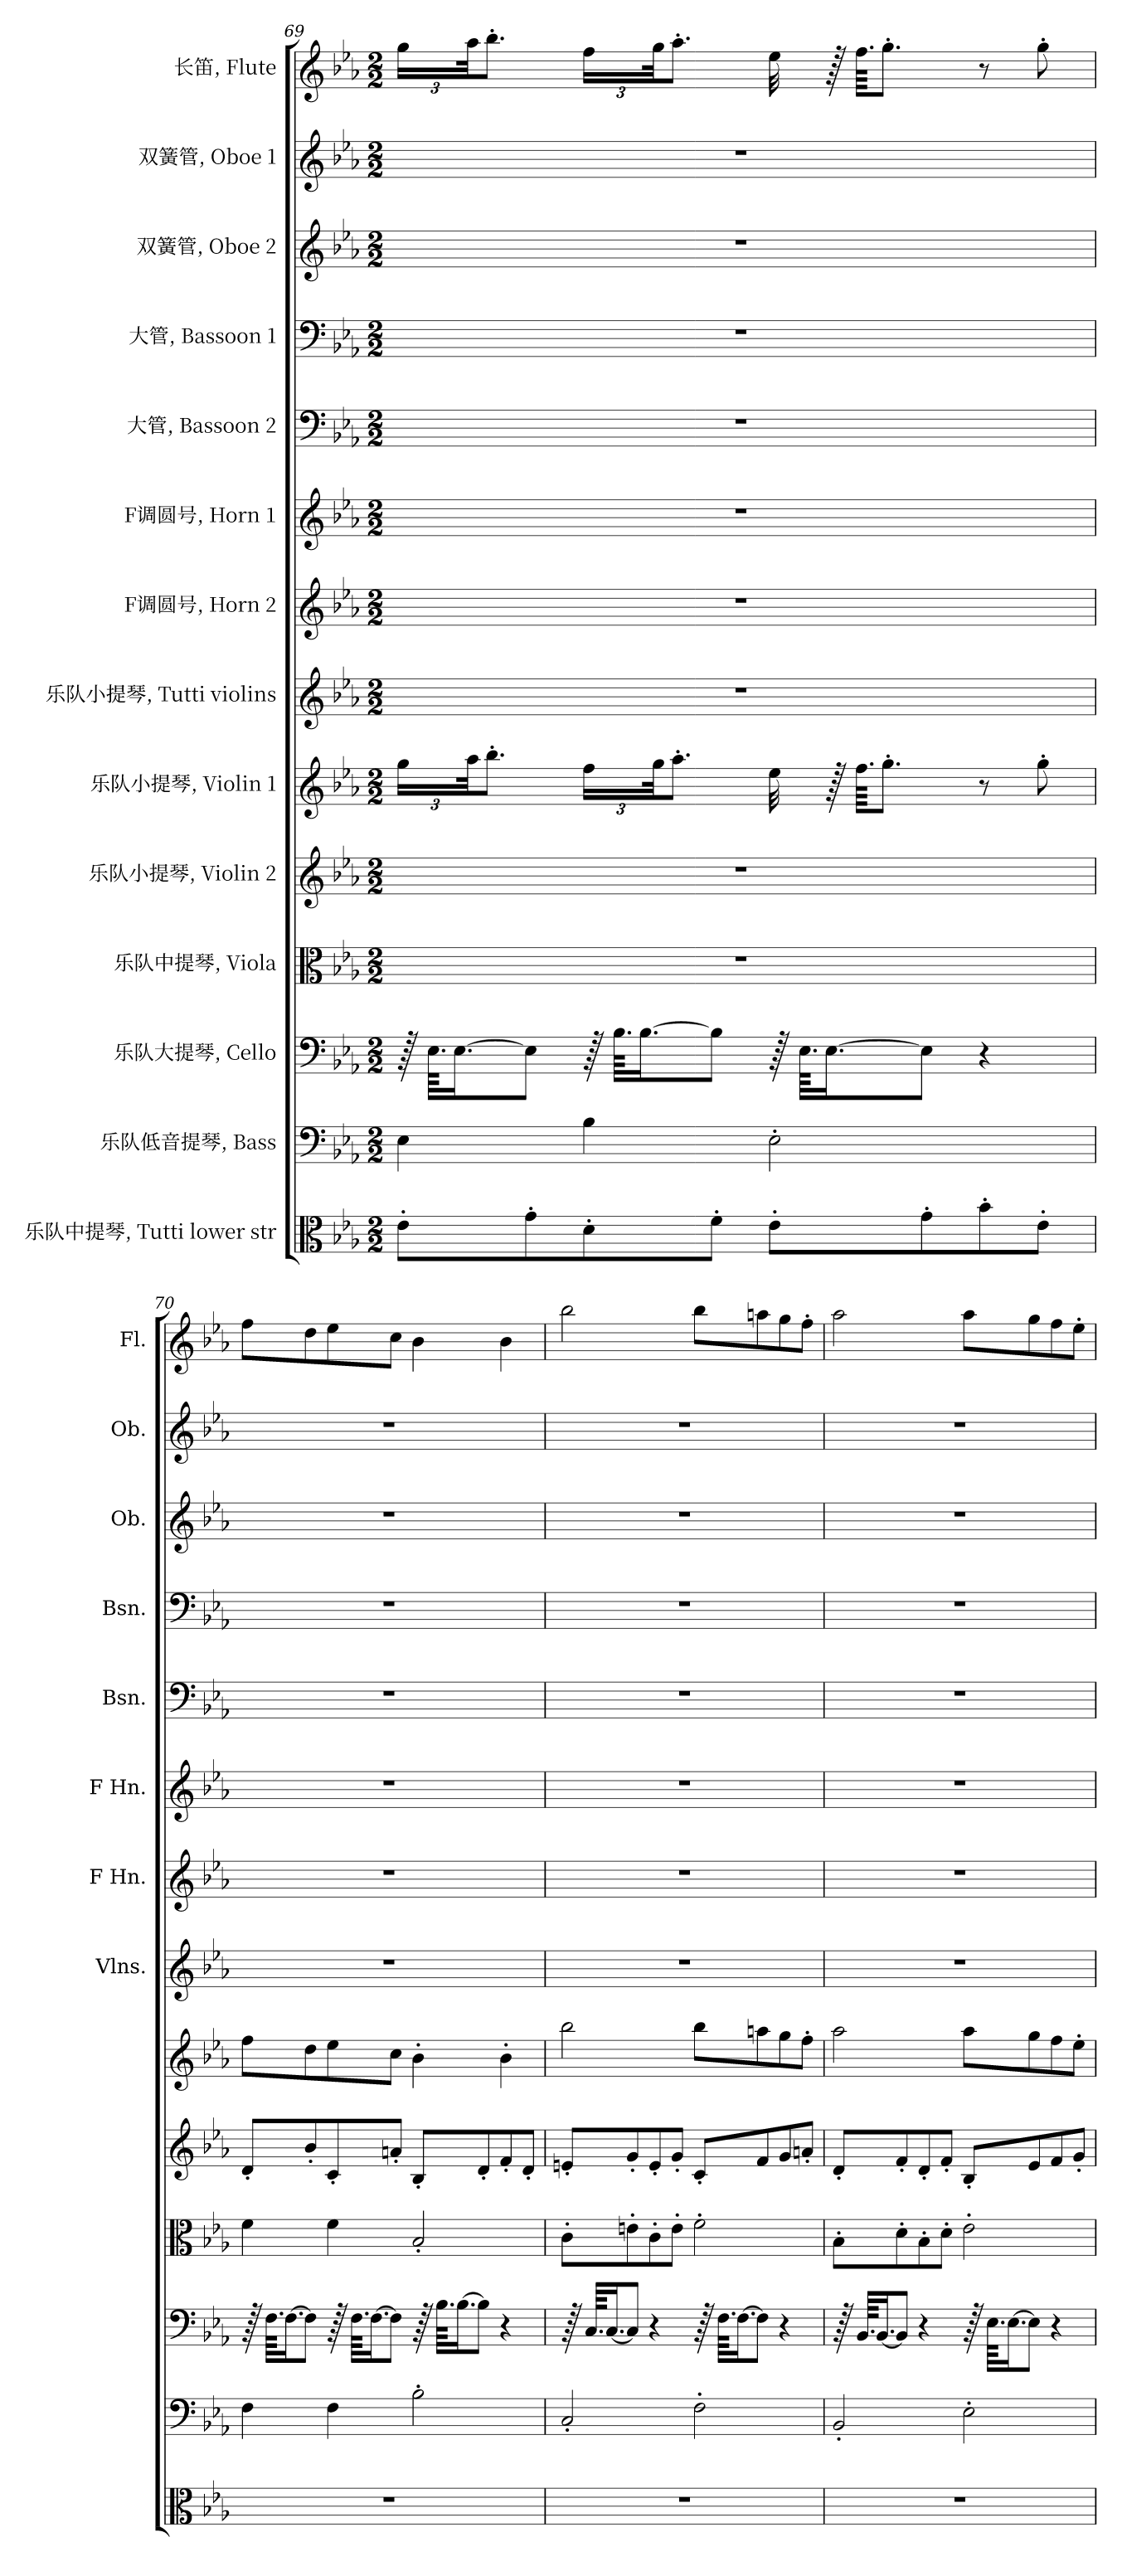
**kern	**kern	**kern	**kern	**kern	**kern	**kern	**kern	**kern	**kern	**kern	**kern	**kern	**kern
*part14	*part13	*part12	*part11	*part10	*part9	*part8	*part7	*part6	*part5	*part4	*part3	*part2	*part1
*staff14	*staff13	*staff12	*staff11	*staff10	*staff9	*staff8	*staff7	*staff6	*staff5	*staff4	*staff3	*staff2	*staff1
*I"乐队中提琴, Tutti lower str	*I"乐队低音提琴, Bass	*I"乐队大提琴, Cello	*I"乐队中提琴, Viola	*I"乐队小提琴, Violin 2	*I"乐队小提琴, Violin 1	*I"乐队小提琴, Tutti violins	*I"F调圆号, Horn 2	*I"F调圆号, Horn 1	*I"大管, Bassoon 2	*I"大管, Bassoon 1	*I"双簧管, Oboe 2	*I"双簧管, Oboe 1	*I"长笛, Flute
*	*	*	*	*	*	*I'Vlns.	*I'F Hn.	*I'F Hn.	*I'Bsn.	*I'Bsn.	*I'Ob.	*I'Ob.	*I'Fl.
*clefC3	*clefF4	*clefF4	*clefC3	*clefG2	*clefG2	*clefG2	*clefG2	*clefG2	*clefF4	*clefF4	*clefG2	*clefG2	*clefG2
*	*ITrd7c12	*	*	*	*	*	*ITrd4c7	*ITrd4c7	*	*	*	*	*
*k[b-e-a-]	*k[b-e-a-]	*k[b-e-a-]	*k[b-e-a-]	*k[b-e-a-]	*k[b-e-a-]	*k[b-e-a-]	*k[b-e-a-d-]	*k[b-e-a-d-]	*k[b-e-a-]	*k[b-e-a-]	*k[b-e-a-]	*k[b-e-a-]	*k[b-e-a-]
*M2/2	*M2/2	*M2/2	*M2/2	*M2/2	*M2/2	*M2/2	*M2/2	*M2/2	*M2/2	*M2/2	*M2/2	*M2/2	*M2/2
*MM161	*MM161	*MM161	*MM161	*MM161	*MM161	*MM161	*MM161	*MM161	*MM161	*MM161	*MM161	*MM161	*MM161
*	*	*	*	*	*Xbrackettup	*	*	*	*	*	*	*	*Xbrackettup
=69	=69	=69	=69	=69	=69	=69	=69	=69	=69	=69	=69	=69	=69
8e-'\L	4EE-\	128r	1r	1r	24gg\LL	1r	1r	1r	1r	1r	1r	1r	24gg\LL
.	.	64.E-\KKLL	.	.	.	.	.	.	.	.	.	.	.
.	.	[16.E-\J	.	.	.	.	.	.	.	.	.	.	.
.	.	.	.	.	48aa-\JK	.	.	.	.	.	.	.	48aa-\JK
.	.	.	.	.	8.bb-'\J	.	.	.	.	.	.	.	8.bb-'\J
8g'\	.	8E-\J]	.	.	.	.	.	.	.	.	.	.	.
8d'\	4BB-\	128r	.	.	24ff\LL	.	.	.	.	.	.	.	24ff\LL
.	.	64.B-\KKLL	.	.	.	.	.	.	.	.	.	.	.
.	.	[16.B-\J	.	.	.	.	.	.	.	.	.	.	.
.	.	.	.	.	48gg\JK	.	.	.	.	.	.	.	48gg\JK
.	.	.	.	.	8.aa-'\J	.	.	.	.	.	.	.	8.aa-'\J
8f'\J	.	8B-\J]	.	.	.	.	.	.	.	.	.	.	.
*	*	*	*	*	*	*	*	*	*	*	*	*	*MM161
8e-'\L	2EE-'\	128r	.	.	32ee-\	.	.	.	.	.	.	.	32ee-\
.	.	64.E-\KKLL	.	.	.	.	.	.	.	.	.	.	.
.	.	[16.E-\J	.	.	128r	.	.	.	.	.	.	.	128r
.	.	.	.	.	64.ff\KKKL	.	.	.	.	.	.	.	64.ff\KKKL
.	.	.	.	.	8.gg'\J	.	.	.	.	.	.	.	8.gg'\J
8g'\	.	8E-\J]	.	.	.	.	.	.	.	.	.	.	.
*	*	*	*	*	*	*	*	*	*	*	*	*	*MM155
8b-'\	.	4r	.	.	8r	.	.	.	.	.	.	.	8r
8e-'\J	.	.	.	.	8gg'\	.	.	.	.	.	.	.	8gg'\
!!LO:PB:g=z
=70	=70	=70	=70	=70	=70	=70	=70	=70	=70	=70	=70	=70	=70
*	*	*	*	*	*	*	*	*	*	*	*	*	*MM153
1r	4FF\	128r	4f\	8d'/L	8ff\L	1r	1r	1r	1r	1r	1r	1r	8ff\L
.	.	64.F\KKLL	.	.	.	.	.	.	.	.	.	.	.
.	.	[16.F\J	.	.	.	.	.	.	.	.	.	.	.
*	*	*	*	*	*	*	*	*	*	*	*	*	*MM158
.	.	8F\J]	.	8b-'/	8dd\	.	.	.	.	.	.	.	8dd\
.	4FF\	128r	4f\	8c'/	8ee-\	.	.	.	.	.	.	.	8ee-\
.	.	64.F\KKLL	.	.	.	.	.	.	.	.	.	.	.
.	.	[16.F\J	.	.	.	.	.	.	.	.	.	.	.
.	.	8F\J]	.	8an'/J	8cc\J	.	.	.	.	.	.	.	8cc\J
*	*	*	*	*	*	*	*	*	*	*	*	*	*MM158
.	2BB-'\	128r	2B-'/	8B-'/L	4b-'\	.	.	.	.	.	.	.	4b-\
.	.	64.B-\KKLL	.	.	.	.	.	.	.	.	.	.	.
.	.	[16.B-\J	.	.	.	.	.	.	.	.	.	.	.
.	.	8B-\J]	.	8d'/	.	.	.	.	.	.	.	.	.
.	.	4r	.	8f'/	4b-'\	.	.	.	.	.	.	.	4b-\
.	.	.	.	8d'/J	.	.	.	.	.	.	.	.	.
=71	=71	=71	=71	=71	=71	=71	=71	=71	=71	=71	=71	=71	=71
*	*	*	*	*	*	*	*	*	*	*	*	*	*MM161
1r	2CC'/	128r	8c'\L	8en'/L	2bb-\	1r	1r	1r	1r	1r	1r	1r	2bb-\
.	.	64.C/KKLL	.	.	.	.	.	.	.	.	.	.	.
.	.	[16.C/J	.	.	.	.	.	.	.	.	.	.	.
.	.	8C/J]	8en'\	8g'/	.	.	.	.	.	.	.	.	.
.	.	4r	8c'\	8e'/	.	.	.	.	.	.	.	.	.
.	.	.	8e'\J	8g'/J	.	.	.	.	.	.	.	.	.
*	*	*	*	*	*	*	*	*	*	*	*	*	*MM160
.	2FF'\	128r	2f'\	8c'/L	8bb-\L	.	.	.	.	.	.	.	8bb-\L
.	.	64.F\KKLL	.	.	.	.	.	.	.	.	.	.	.
.	.	[16.F\J	.	.	.	.	.	.	.	.	.	.	.
.	.	8F\J]	.	8f/	8aan\	.	.	.	.	.	.	.	8aan\
.	.	4r	.	8g/	8gg\	.	.	.	.	.	.	.	8gg\
.	.	.	.	8an'/J	8ff'\J	.	.	.	.	.	.	.	8ff'\J
!!LO:PB:g=z
=72	=72	=72	=72	=72	=72	=72	=72	=72	=72	=72	=72	=72	=72
*	*	*	*	*	*	*	*	*	*	*	*	*	*MM161
1r	2BBB-'/	128r	8B-'\L	8d'/L	2aa-\	1r	1r	1r	1r	1r	1r	1r	2aa-\
.	.	64.BB-/KKLL	.	.	.	.	.	.	.	.	.	.	.
.	.	[16.BB-/J	.	.	.	.	.	.	.	.	.	.	.
.	.	8BB-/J]	8d'\	8f'/	.	.	.	.	.	.	.	.	.
.	.	4r	8B-'\	8d'/	.	.	.	.	.	.	.	.	.
.	.	.	8d'\J	8f'/J	.	.	.	.	.	.	.	.	.
*	*	*	*	*	*	*	*	*	*	*	*	*	*MM160
.	2EE-'\	128r	2e-'\	8B-'/L	8aa-\L	.	.	.	.	.	.	.	8aa-\L
.	.	64.E-\KKLL	.	.	.	.	.	.	.	.	.	.	.
.	.	[16.E-\J	.	.	.	.	.	.	.	.	.	.	.
.	.	8E-\J]	.	8e-/	8gg\	.	.	.	.	.	.	.	8gg\
.	.	4r	.	8f/	8ff\	.	.	.	.	.	.	.	8ff\
.	.	.	.	8g'/J	8ee-'\J	.	.	.	.	.	.	.	8ee-'\J
=	=	=	=	=	=	=	=	=	=	=	=	=	=
*-	*-	*-	*-	*-	*-	*-	*-	*-	*-	*-	*-	*-	*-
